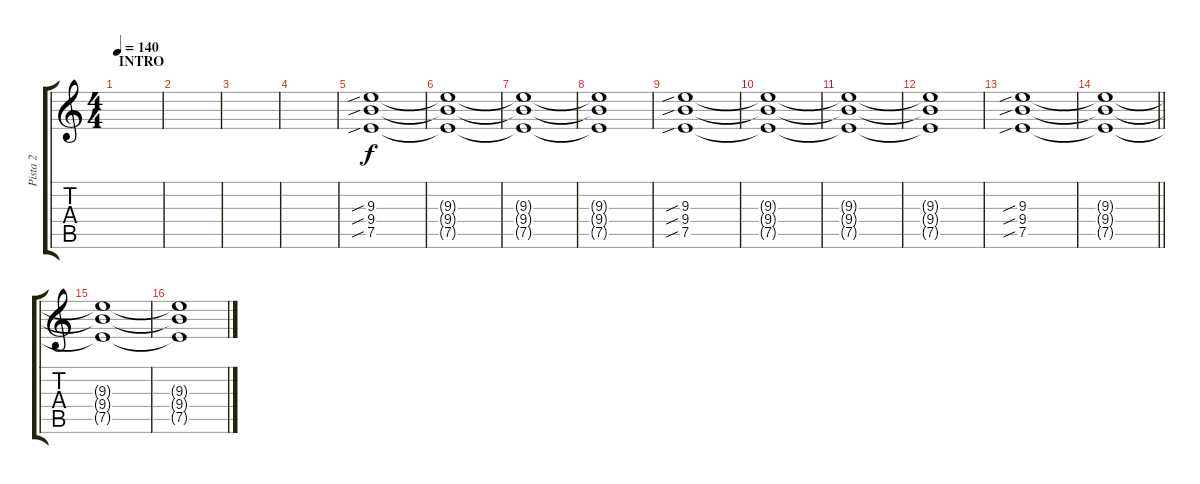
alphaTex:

\track ("Pista 2" "Pista 2") {instrument distortionguitar}
\staff {score tabs}
\tuning (E4 B3 G3 D3 A2 E2) {hide}
\ts (4 4)
\section ("" "INTRO")
\tempo 140
\clef g2
\ks c
|
|
|
|
(9.3{sib} 9.4{sib} 7.5{sib}).1 |
(9.3{t} 9.4{t} 7.5{t}).1 |
(9.3{t} 9.4{t} 7.5{t}).1 |
(9.3{t} 9.4{t} 7.5{t}).1 |
(9.3{sib} 9.4{sib} 7.5{sib}).1 |
(9.3{t} 9.4{t} 7.5{t}).1 |
(9.3{t} 9.4{t} 7.5{t}).1 |
(9.3{t} 9.4{t} 7.5{t}).1 |
(9.3{sib} 9.4{sib} 7.5{sib}).1 |
\barLineRight lightlight
(9.3{t} 9.4{t} 7.5{t}).1 |
(9.3{t} 9.4{t} 7.5{t}).1 |
(9.3{t} 9.4{t} 7.5{t}).1
